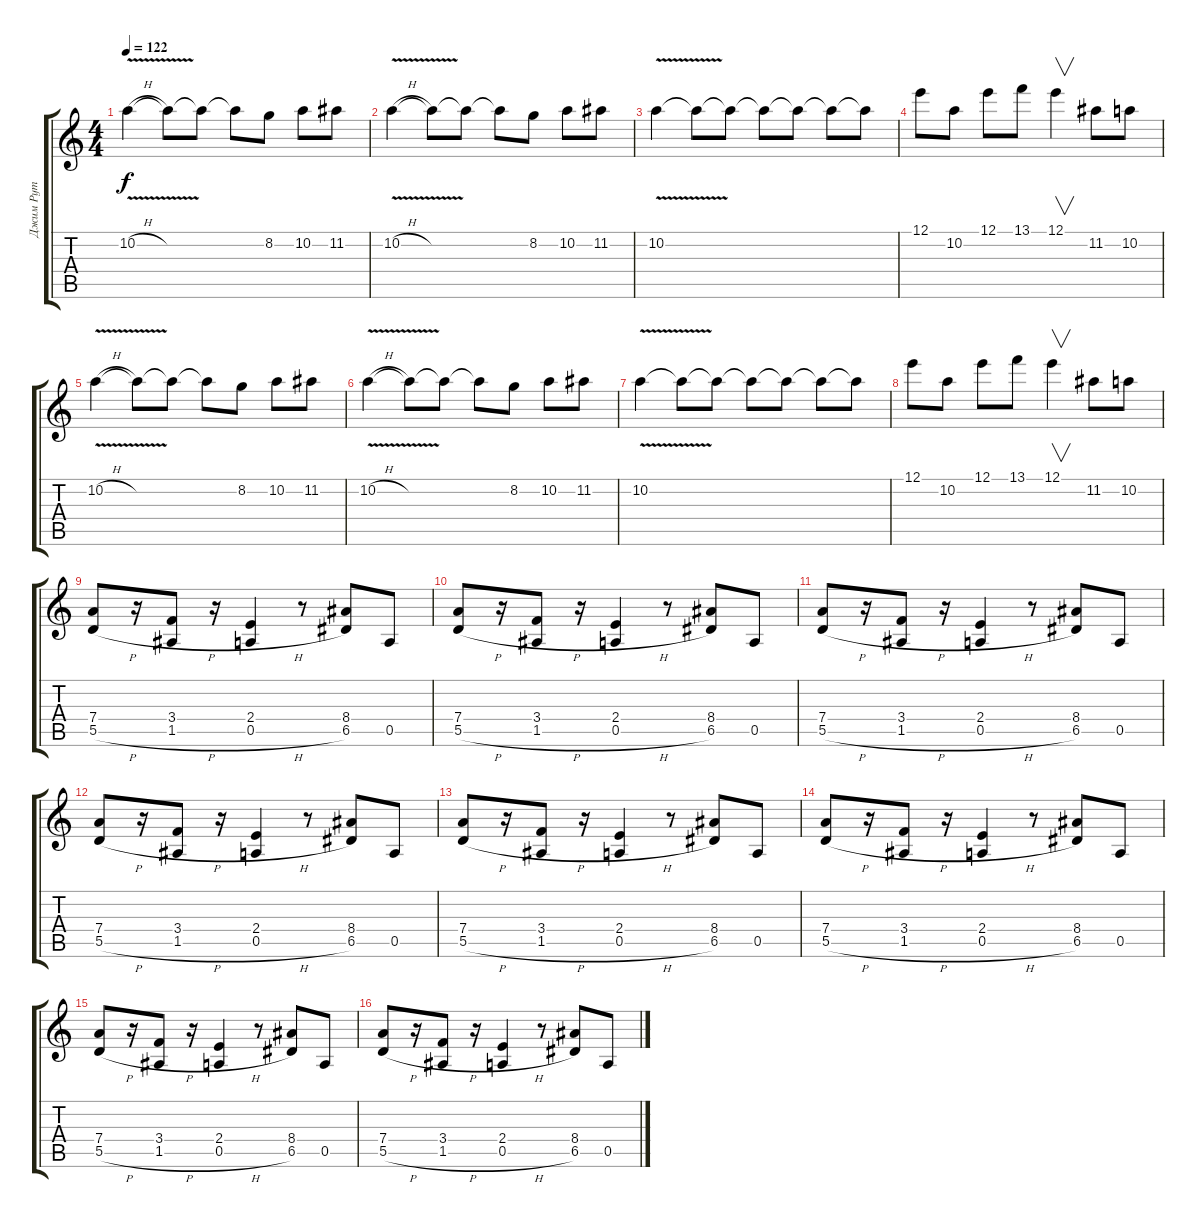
\track ("Джим Рут" "Джим Рут") {instrument distortionguitar}
\staff {score tabs}
\tuning (E4 B3 G3 D3 A2 E2) {hide}
\ts (4 4)
\tempo 122
\clef g2
\ks c
10.2{v h}.4{dy f} 10.2{t}.8 10.2{t}.8 10.2{t}.8 8.2.8 10.2.8 11.2.8 |
10.2{v h}.4 10.2{t}.8 10.2{t}.8 10.2{t}.8 8.2.8 10.2.8 11.2.8 |
10.2{v}.4 10.2{t}.8 10.2{t}.8 10.2{t}.8 10.2{t}.8 10.2{t}.8 10.2{t}.8 |
12.1.8 10.2.8 12.1.8 13.1.8 12.1.4{v} 11.2.8 10.2.8 |
10.2{v h}.4 10.2{t}.8 10.2{t}.8 10.2{t}.8 8.2.8 10.2.8 11.2.8 |
10.2{v h}.4 10.2{t}.8 10.2{t}.8 10.2{t}.8 8.2.8 10.2.8 11.2.8 |
10.2{v}.4 10.2{t}.8 10.2{t}.8 10.2{t}.8 10.2{t}.8 10.2{t}.8 10.2{t}.8 |
12.1.8 10.2.8 12.1.8 13.1.8 12.1.4{v} 11.2.8 10.2.8 |
(7.4 5.5{h}).8 r.16 (3.4 1.5{h}).8 r.16 (2.4 0.5{h}).4 r.8 (8.4 6.5).8 0.5.8 |
(7.4 5.5{h}).8 r.16 (3.4 1.5{h}).8 r.16 (2.4 0.5{h}).4 r.8 (8.4 6.5).8 0.5.8 |
(7.4 5.5{h}).8 r.16 (3.4 1.5{h}).8 r.16 (2.4 0.5{h}).4 r.8 (8.4 6.5).8 0.5.8 |
(7.4 5.5{h}).8 r.16 (3.4 1.5{h}).8 r.16 (2.4 0.5{h}).4 r.8 (8.4 6.5).8 0.5.8 |
(7.4 5.5{h}).8 r.16 (3.4 1.5{h}).8 r.16 (2.4 0.5{h}).4 r.8 (8.4 6.5).8 0.5.8 |
(7.4 5.5{h}).8 r.16 (3.4 1.5{h}).8 r.16 (2.4 0.5{h}).4 r.8 (8.4 6.5).8 0.5.8 |
(7.4 5.5{h}).8 r.16 (3.4 1.5{h}).8 r.16 (2.4 0.5{h}).4 r.8 (8.4 6.5).8 0.5.8 |
(7.4 5.5{h}).8 r.16 (3.4 1.5{h}).8 r.16 (2.4 0.5{h}).4 r.8 (8.4 6.5).8 0.5.8
